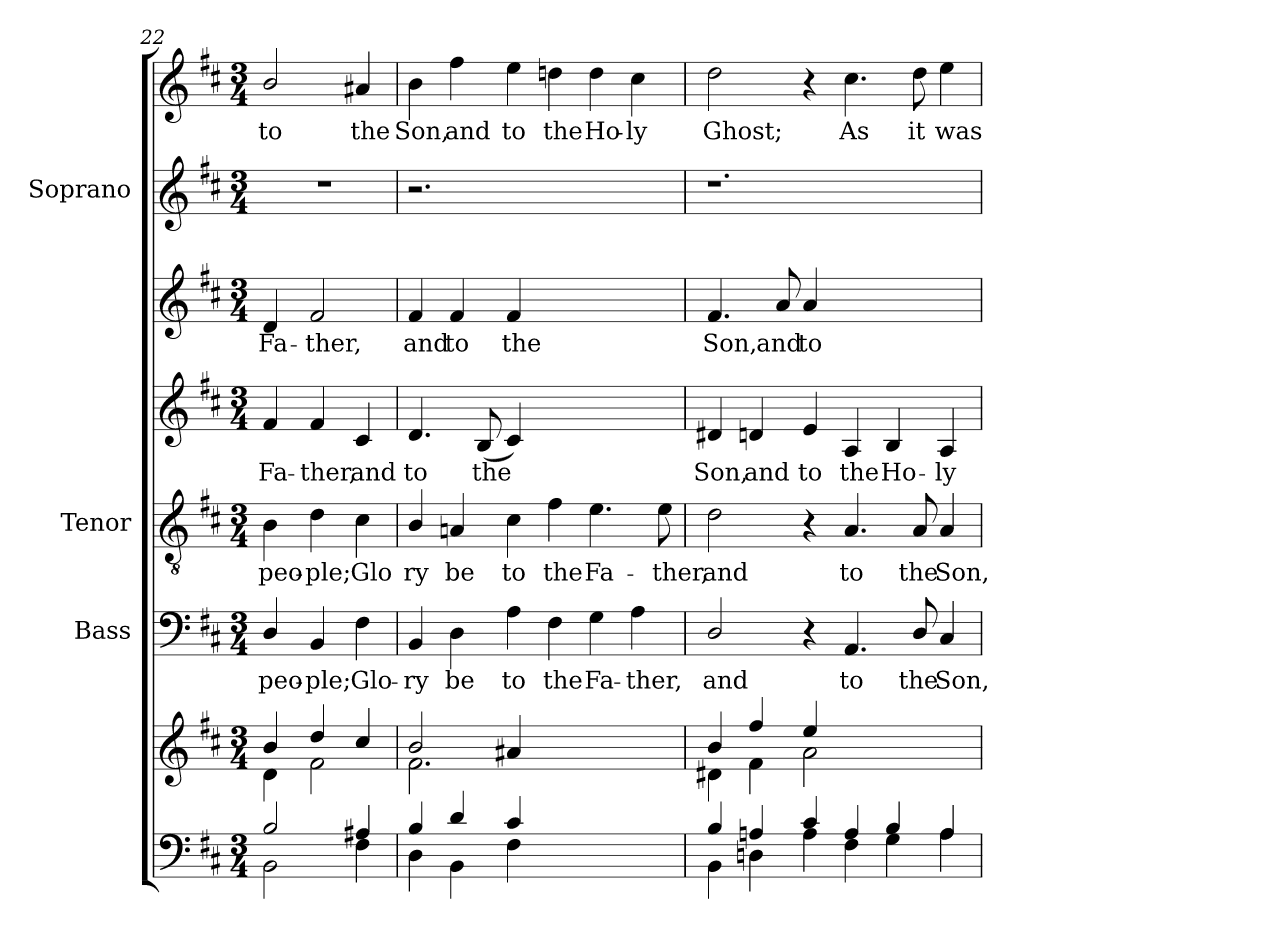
**kern	**kern	**kern	**text	**kern	**text	**kern	**text	**kern	**text	**kern	**kern	**text
*part7	*part6	*part5	*part5	*part4	*part4	*part3	*part3	*part2	*part2	*part1	*part1	*part1
*staff8	*staff7	*staff6	*staff6	*staff5	*staff5	*staff4	*staff4	*staff3	*staff3	*staff2	*staff1	*staff1
*	*	*I"Bass	*	*I"Tenor	*	*	*	*	*	*I"Soprano	*	*
*	*	*I'B	*	*I'T	*	*	*	*	*	*I'S	*	*
*clefF4	*clefG2	*clefF4	*	*clefGv2	*	*clefG2	*	*clefG2	*	*clefG2	*clefG2	*
*k[f#c#]	*k[f#c#]	*k[f#c#]	*	*k[f#c#]	*	*k[f#c#]	*	*k[f#c#]	*	*k[f#c#]	*k[f#c#]	*
*D:	*D:	*D:	*	*D:	*	*D:	*	*D:	*	*D:	*D:	*
*M3/4	*M3/4	*M3/4	*	*M3/4	*	*M3/4	*	*M3/4	*	*M3/4	*M3/4	*
=22	=22	=22	=22	=22	=22	=22	=22	=22	=22	=22	=22	=22
*^	*^	*	*	*	*	*	*	*	*	*	*	*
!	!	!	!	!	!LO:LY:b	!	!LO:LY:b	!	!LO:LY:b	!	!LO:LY:b	!	!	!LO:LY:b
2B/	2BB\	4b/	4d\	4D/	peo-	4B\	peo-	4f#/	Fa-	4d/	Fa-	2.r	2b/	to
!	!	!	!	!	!LO:LY:b	!	!LO:LY:b	!	!LO:LY:b	!	!LO:LY:b	!	!	!
.	.	4dd/	2f#\	4BB/	-ple;	4d\	-ple;	4f#/	-ther,	2f#/	-ther,	.	.	.
!	!	!	!	!	!LO:LY:b	!	!LO:LY:b	!	!LO:LY:b	!	!	!	!	!LO:LY:b
4A#X/	4F#\	4cc#/	.	4F#\	Glo-	4c#\	Glo	4c#/	and	.	.	.	4a#X/	the
=23	=23	=23	=23	=23	=23	=23	=23	=23	=23	=23	=23	=23	=23	=23
!	!	!	!	!	!LO:LY:b	!	!LO:LY:b	!	!LO:LY:b	!	!LO:LY:b	!	!	!LO:LY:b
4B/	4D\	2b/	2.f#\	4BB/	-ry	4B/	ry	4.d/	to	4f#/	and	2.r	4b\	Son,
!	!	!	!	!	!LO:LY:b	!	!LO:LY:b	!	!	!	!LO:LY:b	!	!	!LO:LY:b
4d/	4BB\	.	.	4D\	be	4Ani/	be	.	.	4f#/	to	.	4ff#\	and
!	!	!	!	!	!	!	!	!	!LO:LY:b	!	!	!	!	!
.	.	.	.	.	.	.	.	(<8B/	the	.	.	.	.	.
!	!	!	!	!	!LO:LY:b	!	!LO:LY:b	!	!	!	!LO:LY:b	!	!	!LO:LY:b
4c#/	4F#\	4a#X/	.	4A\	to	4c#\	to	4c#/)	.	4f#/	the	.	4ee\	to
!	!	!	!	!	!LO:LY:b	!	!LO:LY:b	!	!	!	!	!	!	!LO:LY:b
2.ryy	2.ryy	2.ryy	2.ryy	4F#\	the	4f#\	the	2.ryy	.	2.ryy	.	2.ryy	4ddni\	the
!	!	!	!	!	!LO:LY:b	!	!LO:LY:b	!	!	!	!	!	!	!LO:LY:b
.	.	.	.	4G\	Fa-	4.e\	Fa-	.	.	.	.	.	4dd\	Ho-
!	!	!	!	!	!LO:LY:b	!	!	!	!	!	!	!	!	!LO:LY:b
.	.	.	.	4A\	-ther,	.	.	.	.	.	.	.	4cc#\	-ly
!	!	!	!	!	!	!	!LO:LY:b	!	!	!	!	!	!	!
.	.	.	.	.	.	8e\	-ther,	.	.	.	.	.	.	.
=24	=24	=24	=24	=24	=24	=24	=24	=24	=24	=24	=24	=24	=24	=24
!	!	!	!	!	!LO:LY:b	!	!LO:LY:b	!	!LO:LY:b	!	!LO:LY:b	!	!	!LO:LY:b
4B/	4BB\	4b/	4d#X\	2D/	and	2d\	and	4d#X/	Son,	4.f#/	Son,	1.r	2dd\	Ghost;
!	!	!	!	!	!	!	!	!	!LO:LY:b	!	!	!	!	!
4Ani/	4Dn\	4ff#/	4f#\	.	.	.	.	4dn/	and	.	.	.	.	.
!	!	!	!	!	!	!	!	!	!	!	!LO:LY:b	!	!	!
.	.	.	.	.	.	.	.	.	.	8a/	and	.	.	.
!	!	!	!	!	!	!	!	!	!LO:LY:b	!	!LO:LY:b	!	!	!
4c#/	4A\	4ee/	2a\	4r	.	4r	.	4e/	to	4a/	to	.	4r	.
!	!	!	!	!	!LO:LY:b	!	!LO:LY:b	!	!LO:LY:b	!	!	!	!	!LO:LY:b
4A/	4F#\	2ryy	.	4.AA/	to	4.A/	to	4A/	the	2.ryy	.	.	4.cc#\	As
!	!	!	!	!	!	!	!	!	!LO:LY:b	!	!	!	!	!
4B/	4G\	.	2ryy	.	.	.	.	4B/	Ho-	.	.	.	.	.
!	!	!	!	!	!LO:LY:b	!	!LO:LY:b	!	!	!	!	!	!	!LO:LY:b
.	.	.	.	8D/	the	8A/	the	.	.	.	.	.	8dd\	it
!	!	!	!	!	!LO:LY:b	!	!LO:LY:b	!	!LO:LY:b	!	!	!	!	!LO:LY:b
4A/	4A\	4ryy	.	4C#/	Son,	4A/	Son,	4A/	-ly	.	.	.	4ee\	was
*v	*v	*	*	*	*	*	*	*	*	*	*	*	*	*
*	*v	*v	*	*	*	*	*	*	*	*	*	*	*
=	=	=	=	=	=	=	=	=	=	=	=	=
*-	*-	*-	*-	*-	*-	*-	*-	*-	*-	*-	*-	*-
